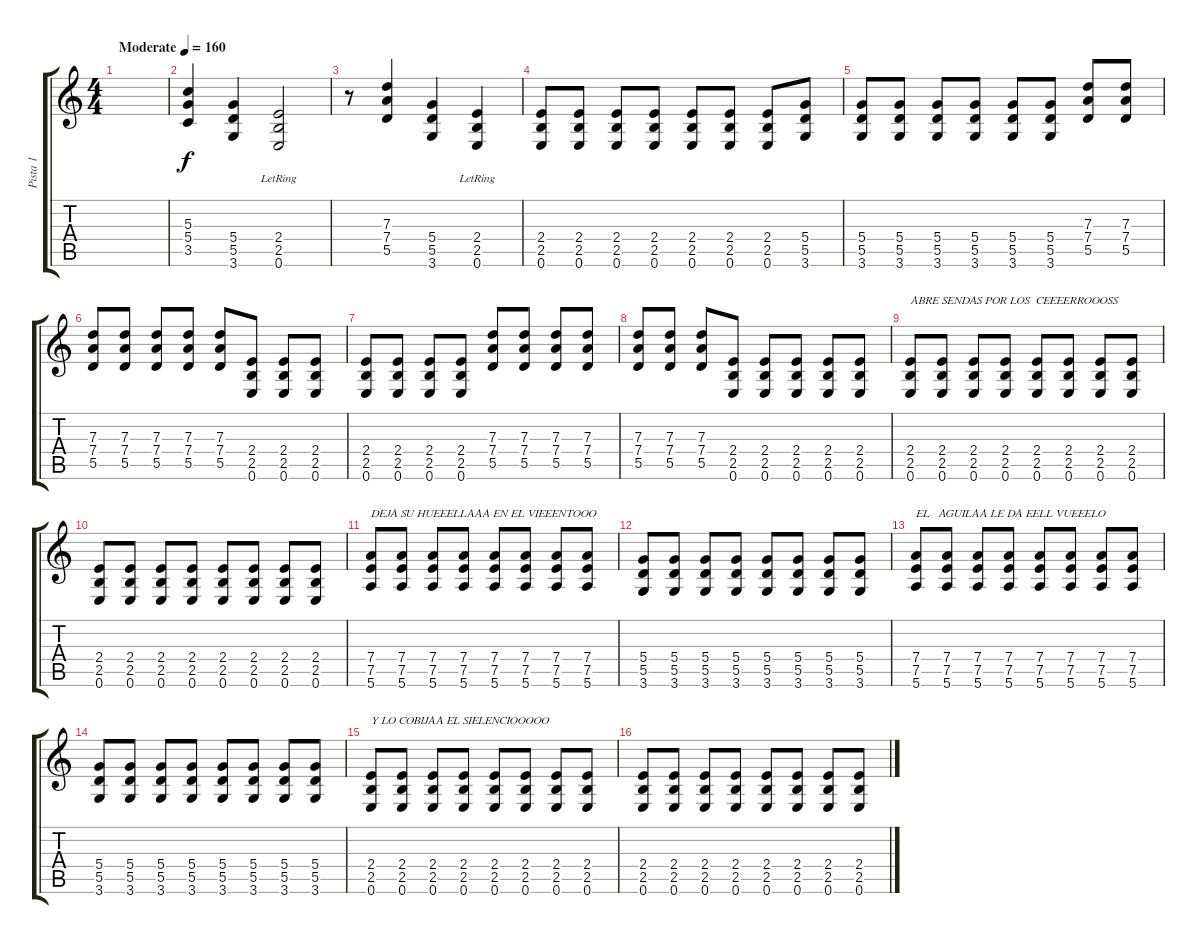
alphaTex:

\track ("Pista 1" "Pista 1") {instrument distortionguitar}
\staff {score tabs}
\tuning (E4 B3 G3 D3 A2 E2) {hide}
\ts (4 4)
\tempo (160 "Moderate")
\clef g2
\ks c
|
(5.3 5.4 3.5).4 (5.4 5.5 3.6).4 (2.4{lr} 2.5 0.6).2 |
r.8 (7.3 7.4 5.5).4 (5.4 5.5 3.6).4 (2.4{lr} 2.5{lr} 0.6).4 |
(2.4 2.5 0.6).8 (2.4 2.5 0.6).8 (2.4 2.5 0.6).8 (2.4 2.5 0.6).8 (2.4 2.5 0.6).8 (2.4 2.5 0.6).8 (2.4 2.5 0.6).8 (5.4 5.5 3.6).8 |
(5.4 5.5 3.6).8 (5.4 5.5 3.6).8 (5.4 5.5 3.6).8 (5.4 5.5 3.6).8 (5.4 5.5 3.6).8 (5.4 5.5 3.6).8 (7.3 7.4 5.5).8 (7.3 7.4 5.5).8 |
(7.3 7.4 5.5).8 (7.3 7.4 5.5).8 (7.3 7.4 5.5).8 (7.3 7.4 5.5).8 (7.3 7.4 5.5).8 (2.4 2.5 0.6).8 (2.4 2.5 0.6).8 (2.4 2.5 0.6).8 |
(2.4 2.5 0.6).8 (2.4 2.5 0.6).8 (2.4 2.5 0.6).8 (2.4 2.5 0.6).8 (7.3 7.4 5.5).8 (7.3 7.4 5.5).8 (7.3 7.4 5.5).8 (7.3 7.4 5.5).8 |
(7.3 7.4 5.5).8 (7.3 7.4 5.5).8 (7.3 7.4 5.5).8 (2.4 2.5 0.6).8 (2.4 2.5 0.6).8 (2.4 2.5 0.6).8 (2.4 2.5 0.6).8 (2.4 2.5 0.6).8 |
(2.4 2.5 0.6).8{txt "ABRE SENDAS POR LOS  CEEEERROOOSS"} (2.4 2.5 0.6).8 (2.4 2.5 0.6).8 (2.4 2.5 0.6).8 (2.4 2.5 0.6).8 (2.4 2.5 0.6).8 (2.4 2.5 0.6).8 (2.4 2.5 0.6).8 |
(2.4 2.5 0.6).8 (2.4 2.5 0.6).8 (2.4 2.5 0.6).8 (2.4 2.5 0.6).8 (2.4 2.5 0.6).8 (2.4 2.5 0.6).8 (2.4 2.5 0.6).8 (2.4 2.5 0.6).8 |
(7.4 7.5 5.6).8{txt "DEJA SU HUEEELLAAA EN EL VIEEENTOOO"} (7.4 7.5 5.6).8 (7.4 7.5 5.6).8 (7.4 7.5 5.6).8 (7.4 7.5 5.6).8 (7.4 7.5 5.6).8 (7.4 7.5 5.6).8 (7.4 7.5 5.6).8 |
(5.4 5.5 3.6).8 (5.4 5.5 3.6).8 (5.4 5.5 3.6).8 (5.4 5.5 3.6).8 (5.4 5.5 3.6).8 (5.4 5.5 3.6).8 (5.4 5.5 3.6).8 (5.4 5.5 3.6).8 |
(7.4 7.5 5.6).8{txt "EL   AGUILAA LE DA EELL VUEEELO"} (7.4 7.5 5.6).8 (7.4 7.5 5.6).8 (7.4 7.5 5.6).8 (7.4 7.5 5.6).8 (7.4 7.5 5.6).8 (7.4 7.5 5.6).8 (7.4 7.5 5.6).8 |
(5.4 5.5 3.6).8 (5.4 5.5 3.6).8 (5.4 5.5 3.6).8 (5.4 5.5 3.6).8 (5.4 5.5 3.6).8 (5.4 5.5 3.6).8 (5.4 5.5 3.6).8 (5.4 5.5 3.6).8 |
(2.4 2.5 0.6).8{txt "Y LO COBIJAA EL SIELENCIOOOOO"} (2.4 2.5 0.6).8 (2.4 2.5 0.6).8 (2.4 2.5 0.6).8 (2.4 2.5 0.6).8 (2.4 2.5 0.6).8 (2.4 2.5 0.6).8 (2.4 2.5 0.6).8 |
(2.4 2.5 0.6).8 (2.4 2.5 0.6).8 (2.4 2.5 0.6).8 (2.4 2.5 0.6).8 (2.4 2.5 0.6).8 (2.4 2.5 0.6).8 (2.4 2.5 0.6).8 (2.4 2.5 0.6).8
